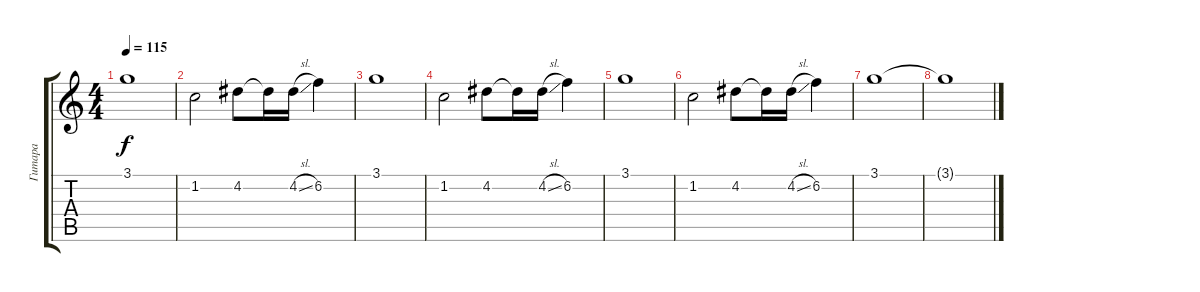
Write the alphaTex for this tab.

\track ("Гитара" "Гитара") {instrument overdrivenguitar}
\staff {score tabs}
\tuning (E4 B3 G3 D3 A2 E2) {hide}
\ts (4 4)
\tempo 115
\clef g2
\ks c
3.1.1{dy f} |
1.2.2 4.2.8 4.2{t}.16 4.2{sl}.16 6.2.4 |
3.1.1 |
1.2.2 4.2.8 4.2{t}.16 4.2{sl}.16 6.2.4 |
3.1.1 |
1.2.2 4.2.8 4.2{t}.16 4.2{sl}.16 6.2.4 |
3.1.1 |
3.1{t}.1
